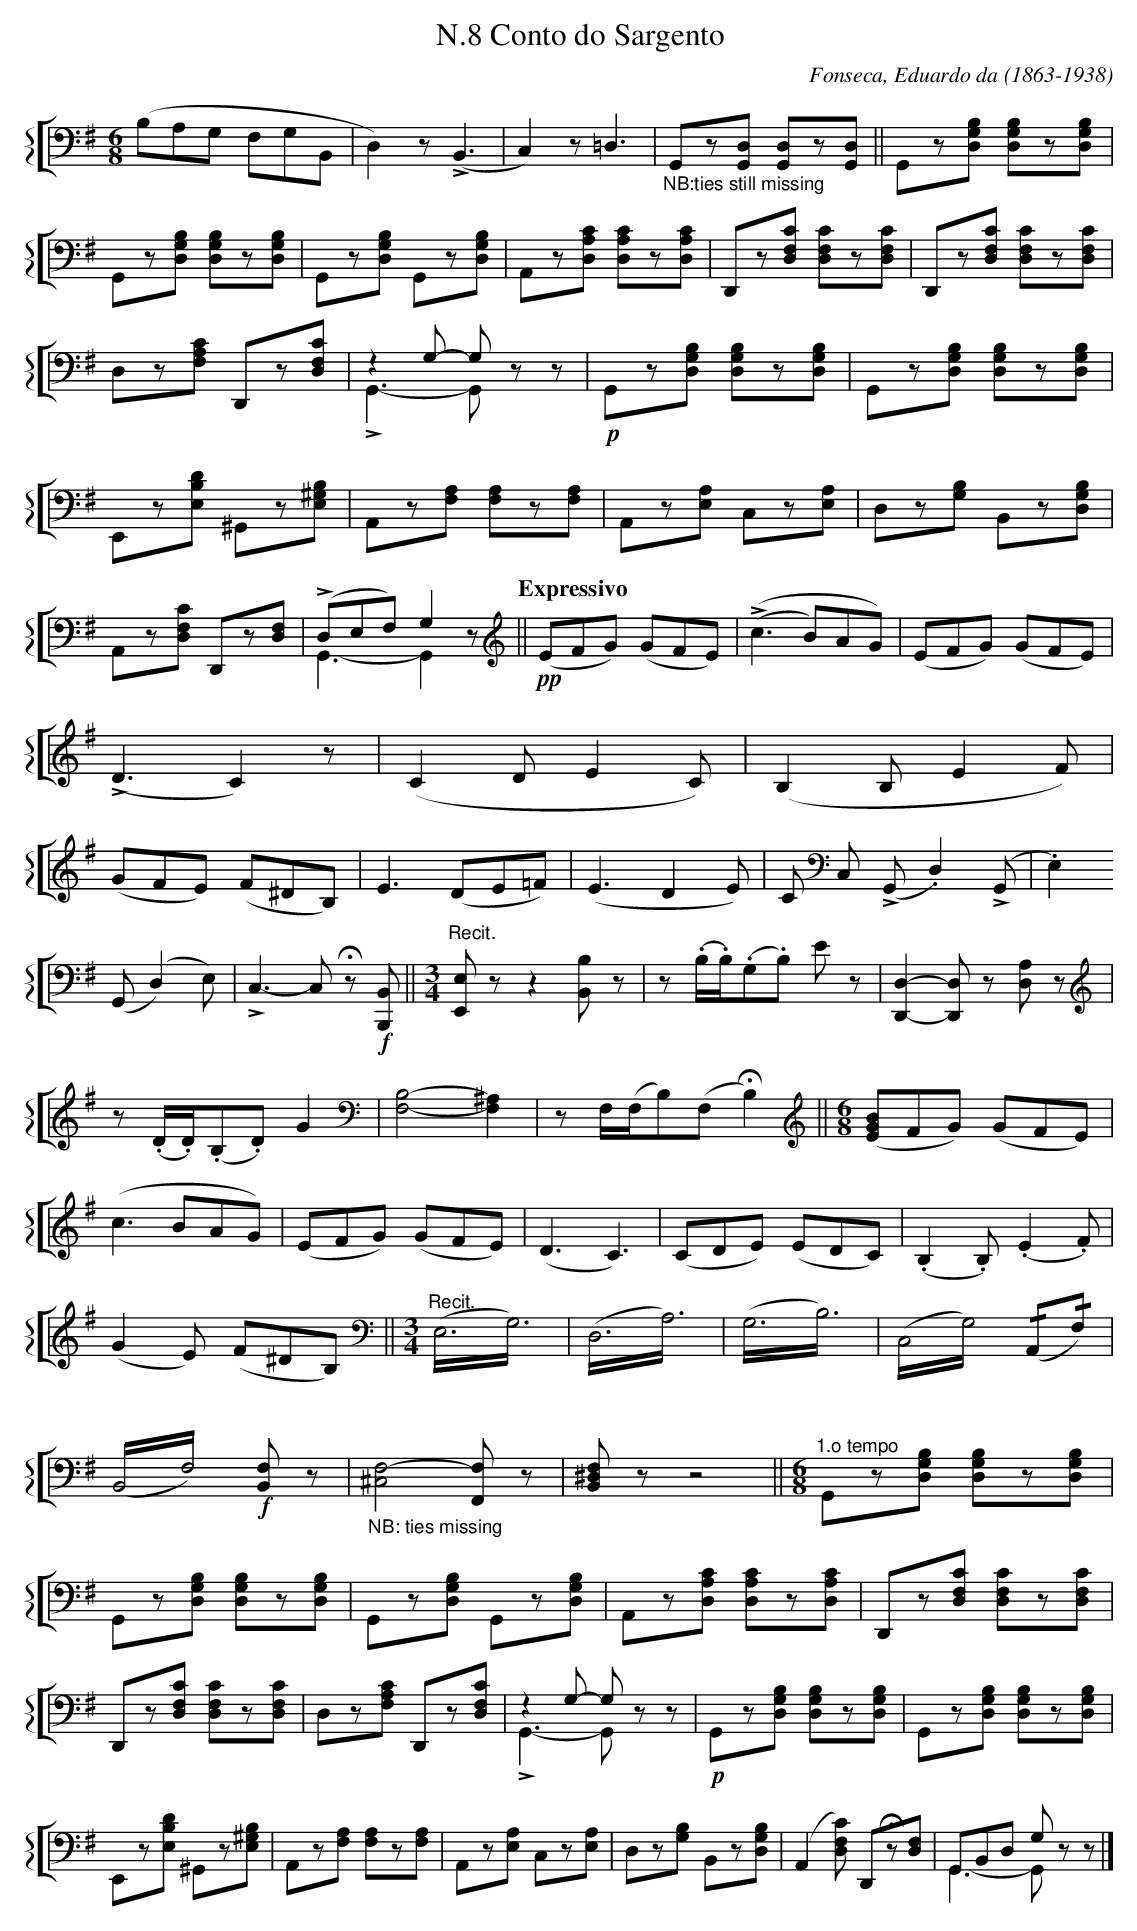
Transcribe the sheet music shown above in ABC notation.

X:1
T:N.8 Conto do Sargento
C:Fonseca, Eduardo da (1863-1938)
M:6/8
L:1/8
K:G
V: 8 clef=bass name="" sname=""
%%staves [{ 8 }]
   (B,A,G, F,G,B,, | D,2)z  (!>!B,,3|C,2)z=D,3 | "_NB:ties still missing"G,,z[D,G,,] [G,,D,]z[D,G,,] || \
   G,,z[D,G,B,] [D,G,B,]z[D,G,B,] | G,,z[D,G,B,] [D,G,B,]z[D,G,B,] | G,,z[D,G,B,]  G,,z[D,G,B,]         | \
   A,,z[D,A,C] [D,A,C]z[D,A,C]    | D,,z[D,F,C] [D,F,C]z[D,F,C]    | D,,z[D,F,C] [D,F,C]z[D,F,C]        | \
   D,z[F,A,C] D,,z[D,F,C]         | z2G,- G,xx& !>!G,,3-G,,zz      | !p! G,,z[D,G,B,] [D,G,B,]z[D,G,B,] | \
   G,,z[D,G,B,] [D,G,B,]z[D,G,B,] |  E,,z[E,B,D] ^G,,z[E,^G,B,]    | A,,z[F,A,] [F,A,]z[F,A,]           | \
   A,,z[E,A,] C,z[E,A,]           | D,z[G,B,] B,,z[D,G,B,]         | \
   A,,z[D,F,C] D,,z[D,F,] | (!>!D,E,F,) G,2z & G,,3-G,,2x || \
   [Q: "Expressivo"][K:treble] !pp!(EFG) (GFE) | (!>!(c3B)AG) | (EFG) (GFE) | (!>!D3C2)z| \
   (C2DE2C) | (B,2B,E2F) | (GFE) (F^DB,) | E3(DE=F) | (E3D2E) | \
   C [K:bass] C, (!>!G,,.D,2)(!>!G,,|.E,2) (!G,,(D,2)E,) | !>!C,3-C,!fermata!z !f! [B,,,B,,] || \
   [M:3/4]"^Recit." [E,,E,]z z2 [B,,B,]z | z(.B,/.B,/)(.G,.B,) Ez| [D,,D,]2-[D,,D,]z [D,A,]z | \
   [K:treble] z(.D/.D/)(.B,.D) G2 | [K:bass] [F,B,]4-[F,^A,]2 |zF,/(F,/B,)(F,!fermata!B,2) || \
   [M:6/8][K:treble] ([EGB]FG) (GFE) | (c3BAG)| (EFG) (GFE) | (D3C3) | (CDE) (EDC) | \
   (.B,2.B,) (.E2.F) | (G2 E) (F^DB,) || \
   [M:3/4]"^Recit." [K:bass] ([E,]3!trem2!G,3) | ([D,]3!trem2!A,3) |([G,]3!trem2!B,3) | \
   ([C,]2!trem2!G,2) (!/!A,,!/!F,) |([B,,]2!trem2!F,2) !f![B,,F,]z | \
   "_NB: ties missing" [^C,F,]4-[F,,F,]z | [B,,^D,F,]z z4 || \
   [M:6/8]"^1.o tempo" \
   G,,z[D,G,B,] [D,G,B,]z[D,G,B,] | G,,z[D,G,B,] [D,G,B,]z[D,G,B,] | G,,z[D,G,B,]  G,,z[D,G,B,]         | \
   A,,z[D,A,C] [D,A,C]z[D,A,C]    | D,,z[D,F,C] [D,F,C]z[D,F,C]    | D,,z[D,F,C] [D,F,C]z[D,F,C]        | \
   D,z[F,A,C] D,,z[D,F,C]         | z2G,- G,xx& !>!G,,3-G,,zz      | !p! G,,z[D,G,B,] [D,G,B,]z[D,G,B,] | \
   G,,z[D,G,B,] [D,G,B,]z[D,G,B,] |  E,,z[E,B,D] ^G,,z[E,^G,B,]    | A,,z[F,A,] [F,A,]z[F,A,]           | \
   A,,z[E,A,] C,z[E,A,]           | D,z[G,B,] B,,z[D,G,B,]         | (A,,2[D,F,C]) D,,!fermata!z[D,F,]  | \
   G,,B,,D, G,zz & G,,3-G,,x2     |] \
